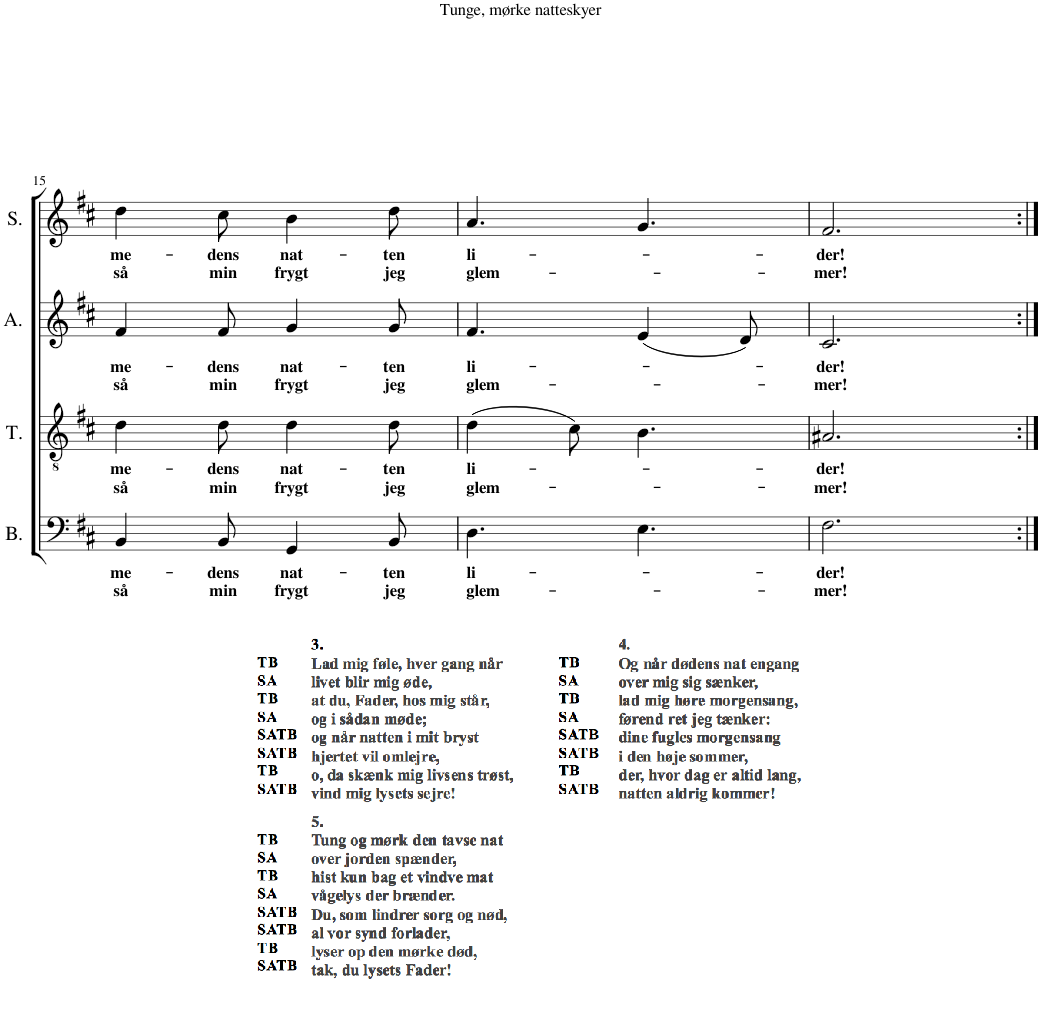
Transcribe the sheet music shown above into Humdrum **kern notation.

**kern	**text	**text	**kern	**text	**text	**kern	**text	**text	**kern	**text	**text
*part4	*part4	*part4	*part3	*part3	*part3	*part2	*part2	*part2	*part1	*part1	*part1
*staff4	*staff4	*staff4	*staff3	*staff3	*staff3	*staff2	*staff2	*staff2	*staff1	*staff1	*staff1
*I"Bas	*	*	*I"Tenor	*	*	*I"Alt	*	*	*I"Sopran	*	*
*I'B.	*	*	*I'T.	*	*	*I'A.	*	*	*I'S.	*	*
!!LO:PB:g=z
*clefF4	*	*	*clefGv2	*	*	*clefG2	*	*	*clefG2	*	*
*k[f#c#]	*	*	*k[f#c#]	*	*	*k[f#c#]	*	*	*k[f#c#]	*	*
*M6/8	*	*	*M6/8	*	*	*M6/8	*	*	*M6/8	*	*
=15	=15	=15	=15	=15	=15	=15	=15	=15	=15	=15	=15
!	!LO:LY:b	!LO:LY:b	!	!LO:LY:b	!LO:LY:b	!	!LO:LY:b	!LO:LY:b	!	!LO:LY:b	!LO:LY:b
4BB/	me-	så	4d\	me-	så	4f#/	me-	så	4dd\	me-	så
!	!LO:LY:b	!LO:LY:b	!	!LO:LY:b	!LO:LY:b	!	!LO:LY:b	!LO:LY:b	!	!LO:LY:b	!LO:LY:b
8BB/	-dens	min	8d\	-dens	min	8f#/	-dens	min	8cc#\	-dens	min
!	!LO:LY:b	!LO:LY:b	!	!LO:LY:b	!LO:LY:b	!	!LO:LY:b	!LO:LY:b	!	!LO:LY:b	!LO:LY:b
4GG/	nat-	frygt	4d\	nat-	frygt	4g/	nat-	frygt	4b\	nat-	frygt
!	!LO:LY:b	!LO:LY:b	!	!LO:LY:b	!LO:LY:b	!	!LO:LY:b	!LO:LY:b	!	!LO:LY:b	!LO:LY:b
8BB/	-ten	jeg	8d\	-ten	jeg	8g/	-ten	jeg	8dd\	-ten	jeg
=16	=16	=16	=16	=16	=16	=16	=16	=16	=16	=16	=16
!	!LO:LY:b	!LO:LY:b	!	!LO:LY:b	!LO:LY:b	!	!LO:LY:b	!LO:LY:b	!	!LO:LY:b	!LO:LY:b
4.D\	li-	glem-	(4d\	li-	glem-	4.f#/	li-	glem-	4.a/	li-	glem-
.	.	.	8c#\)	.	.	.	.	.	.	.	.
4.E\	.	.	4.B\	.	.	(4e/	.	.	4.g/	.	.
.	.	.	.	.	.	8d/)	.	.	.	.	.
=17	=17	=17	=17	=17	=17	=17	=17	=17	=17	=17	=17
!	!LO:LY:b	!LO:LY:b	!	!LO:LY:b	!LO:LY:b	!	!LO:LY:b	!LO:LY:b	!	!LO:LY:b	!LO:LY:b
2.F#\	-der!	-mer!	2.A#X/	-der!	-mer!	2.c#/	-der!	-mer!	2.f#/	-der!	-mer!
=:|!	=:|!	=:|!	=:|!	=:|!	=:|!	=:|!	=:|!	=:|!	=:|!	=:|!	=:|!
*-	*-	*-	*-	*-	*-	*-	*-	*-	*-	*-	*-
